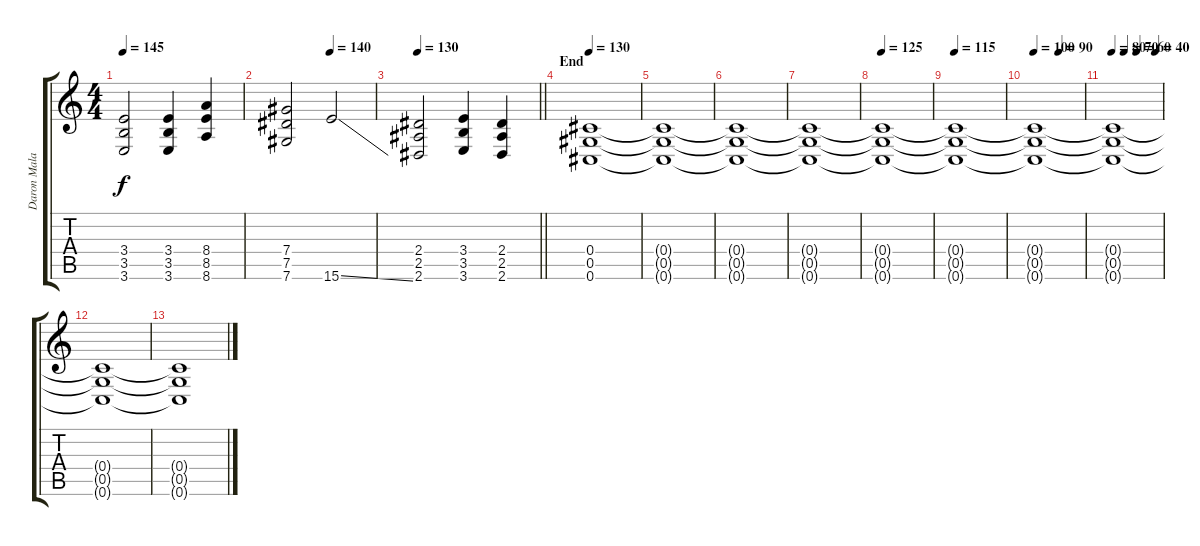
\track ("Daron Malakian" "Daron Mala") {instrument distortionguitar}
\staff {score tabs}
\tuning (Eb4 Bb3 Gb3 Db3 Ab2 Db2) {hide}
\ts (4 4)
\tempo 145
\clef g2
\ks c
(3.4 3.5 3.6).2{dy f} (3.4 3.5 3.6).4 (8.4 8.5 8.6).4 |
\tempo (140 0.5)
(7.4 7.5 7.6).2 15.6{ss}.2 |
\tempo 130
\barLineRight lightlight
(2.4 2.5 2.6).2 (3.4 3.5 3.6).4 (2.4 2.5 2.6).4 |
\section ("" "End")
\tempo 130
(0.4 0.5 0.6).1 |
(0.4{t} 0.5{t} 0.6{t}).1 |
(0.4{t} 0.5{t} 0.6{t}).1 |
(0.4{t} 0.5{t} 0.6{t}).1 |
\tempo 125
(0.4{t} 0.5{t} 0.6{t}).1 |
\tempo 115
(0.4{t} 0.5{t} 0.6{t}).1 |
\tempo 100
\tempo (90 0.5)
(0.4{t} 0.5{t} 0.6{t}).1 |
\tempo 80
\tempo (70 0.25)
\tempo (60 0.5)
\tempo (40 0.875)
(0.4{t} 0.5{t} 0.6{t}).1 |
(0.4{t} 0.5{t} 0.6{t}).1 |
(0.4{t} 0.5{t} 0.6{t}).1
